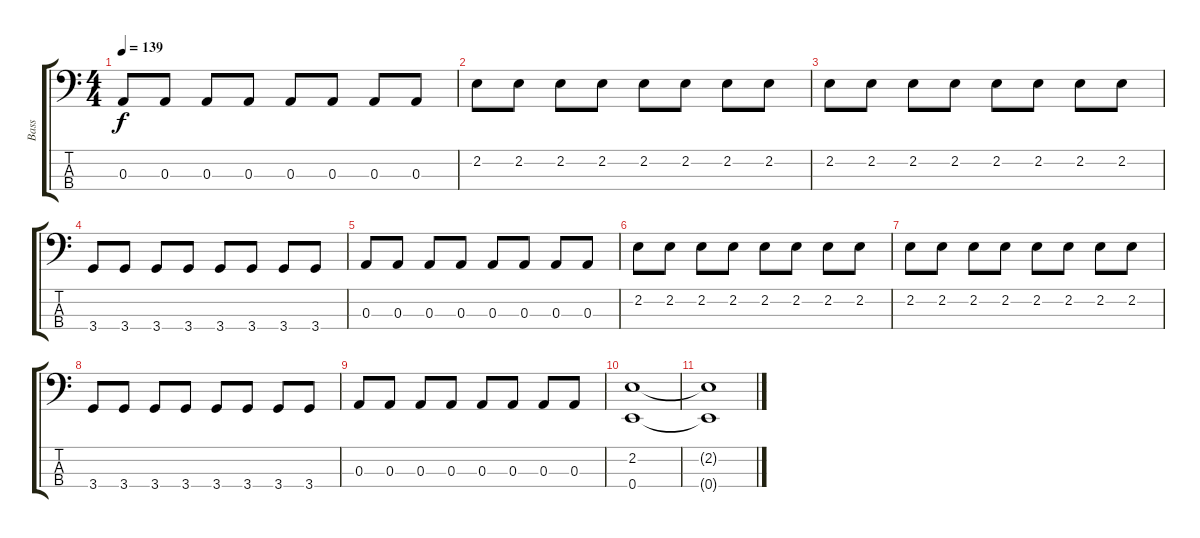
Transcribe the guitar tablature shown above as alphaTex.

\track ("Bass" "Bass") {instrument electricbassfinger}
\staff {score tabs}
\tuning (G2 D2 A1 E1) {hide}
\ts (4 4)
\tempo 139
\clef f4
\ks c
0.3.8{dy f} 0.3.8 0.3.8 0.3.8 0.3.8 0.3.8 0.3.8 0.3.8 |
2.2.8 2.2.8 2.2.8 2.2.8 2.2.8 2.2.8 2.2.8 2.2.8 |
2.2.8 2.2.8 2.2.8 2.2.8 2.2.8 2.2.8 2.2.8 2.2.8 |
3.4.8 3.4.8 3.4.8 3.4.8 3.4.8 3.4.8 3.4.8 3.4.8 |
0.3.8 0.3.8 0.3.8 0.3.8 0.3.8 0.3.8 0.3.8 0.3.8 |
2.2.8 2.2.8 2.2.8 2.2.8 2.2.8 2.2.8 2.2.8 2.2.8 |
2.2.8 2.2.8 2.2.8 2.2.8 2.2.8 2.2.8 2.2.8 2.2.8 |
3.4.8 3.4.8 3.4.8 3.4.8 3.4.8 3.4.8 3.4.8 3.4.8 |
0.3.8 0.3.8 0.3.8 0.3.8 0.3.8 0.3.8 0.3.8 0.3.8 |
(2.2 0.4).1 |
(2.2{t} 0.4{t}).1
